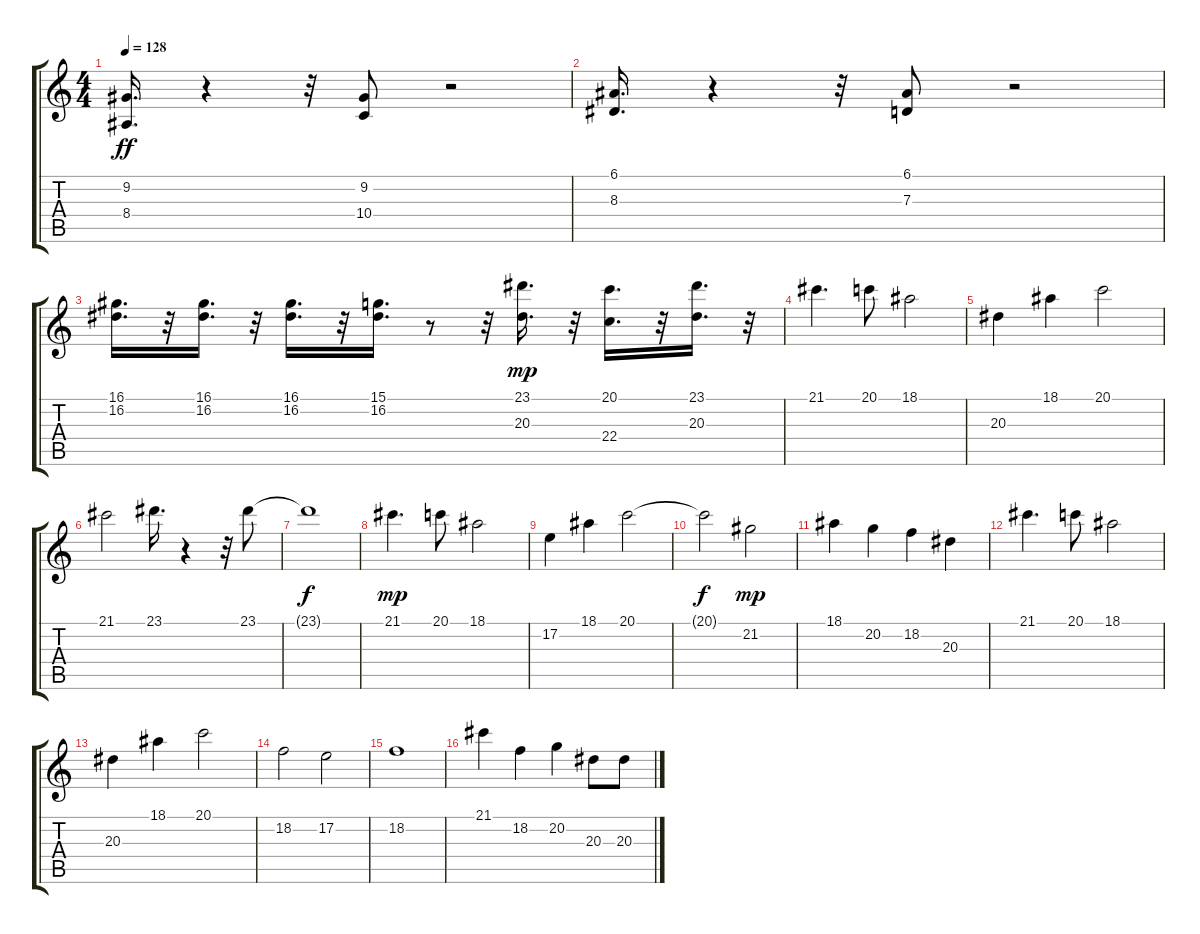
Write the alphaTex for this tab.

\track "" {instrument synthstrings1}
\staff {score tabs}
\tuning (E4 B3 G3 D3 A2 E2) {hide}
\ts (4 4)
\tempo 128
\clef g2
\ks c
(9.2 8.4).16{d dy ff} r.4 r.32 (9.2 10.4).8 r.2 |
(6.1 8.3).16{d} r.4 r.32 (6.1 7.3).8 r.2 |
(16.1 16.2).16{d instrument stringensemble1} r.32 (16.1 16.2).16{d} r.32 (16.1 16.2).16{d} r.32 (15.1 16.2).16{d} r.8 r.32 (23.1 20.3).16{d dy mp} r.32 (20.1 22.4).16{d} r.32 (23.1 20.3).16{d} r.32 |
21.1.4{d} 20.1.8 18.1.2 |
20.3.4 18.1.4 20.1.2 |
21.1.2 23.1.16{d} r.4 r.32 23.1.8 |
23.1{t}.1{dy f} |
21.1.4{d dy mp} 20.1.8 18.1.2 |
17.2.4 18.1.4 20.1.2 |
20.1{t}.2{dy f} 21.2.2{dy mp} |
18.1.4 20.2.4 18.2.4 20.3.4 |
21.1.4{d} 20.1.8 18.1.2 |
20.3.4 18.1.4 20.1.2 |
18.2.2 17.2.2 |
18.2.1 |
21.1.4 18.2.4 20.2.4 20.3.8 20.3.8
